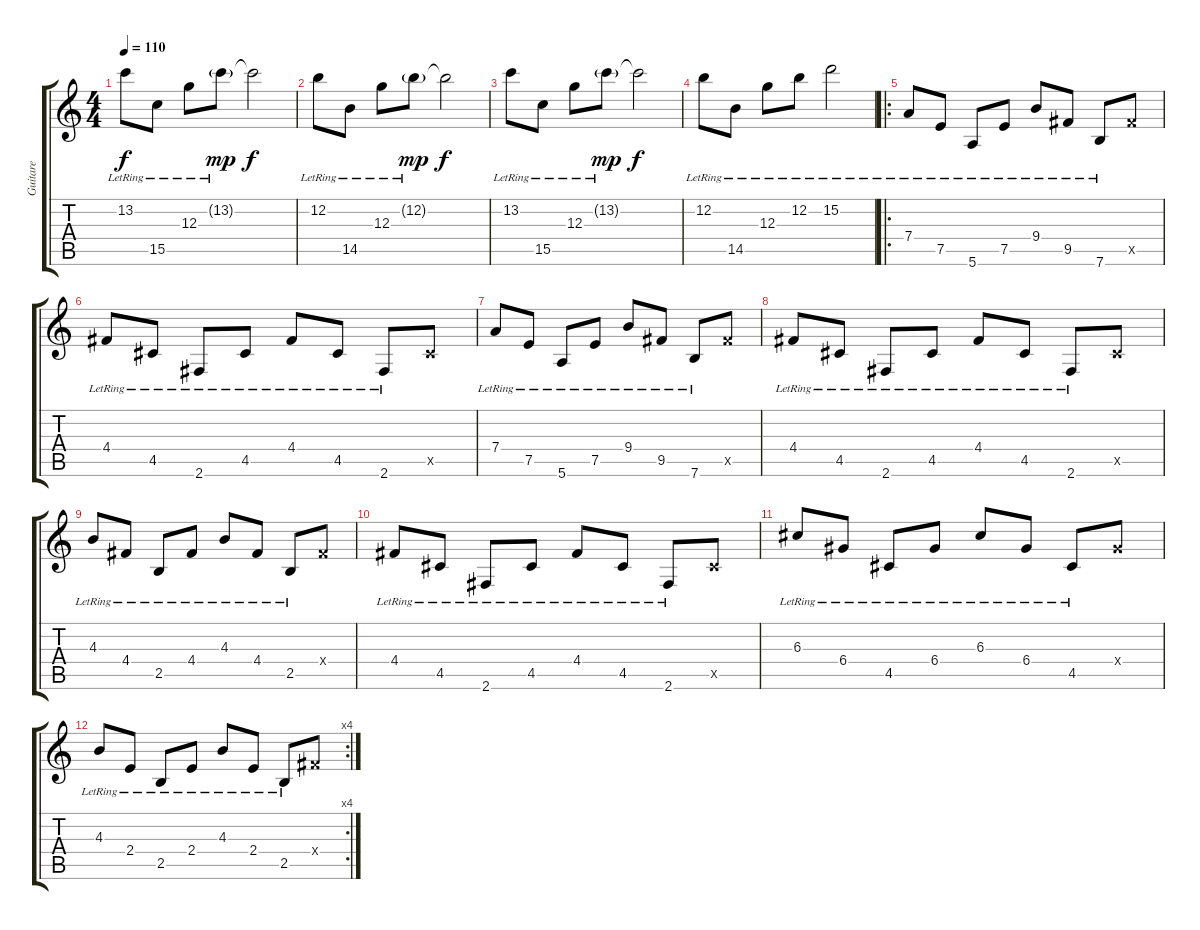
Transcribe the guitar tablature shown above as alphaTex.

\track ("Guitare" "Guitare") {instrument electricguitarmuted}
\staff {score tabs}
\tuning (E4 B3 G3 D3 A2 E2) {hide}
\ts (4 4)
\tempo 110
\clef g2
\ks c
13.2{lr}.8{dy f} 15.5{lr}.8 12.3{lr}.8 13.2{g lr}.8{dy mp} 13.2{t}.2{dy f} |
12.2{lr}.8 14.5{lr}.8 12.3{lr}.8 12.2{g lr}.8{dy mp} 12.2{t}.2{dy f} |
13.2{lr}.8 15.5{lr}.8 12.3{lr}.8 13.2{g lr}.8{dy mp} 13.2{t}.2{dy f} |
12.2{lr}.8 14.5{lr}.8 12.3{lr}.8 12.2{lr}.8 15.2{lr}.2 |
\ro
7.4{lr}.8 7.5{lr}.8 5.6{lr}.8 7.5{lr}.8 9.4{lr}.8 9.5{lr}.8 7.6{lr}.8 9.5{x}.8 |
4.4{lr}.8 4.5{lr}.8 2.6{lr}.8 4.5{lr}.8 4.4{lr}.8 4.5{lr}.8 2.6{lr}.8 4.5{x}.8 |
7.4{lr}.8 7.5{lr}.8 5.6{lr}.8 7.5{lr}.8 9.4{lr}.8 9.5{lr}.8 7.6{lr}.8 9.5{x}.8 |
4.4{lr}.8 4.5{lr}.8 2.6{lr}.8 4.5{lr}.8 4.4{lr}.8 4.5{lr}.8 2.6{lr}.8 4.5{x}.8 |
4.3{lr}.8 4.4{lr}.8 2.5{lr}.8 4.4{lr}.8 4.3{lr}.8 4.4{lr}.8 2.5{lr}.8 4.4{x}.8 |
4.4{lr}.8 4.5{lr}.8 2.6{lr}.8 4.5{lr}.8 4.4{lr}.8 4.5{lr}.8 2.6{lr}.8 4.5{x}.8 |
6.3{lr}.8 6.4{lr}.8 4.5{lr}.8 6.4{lr}.8 6.3{lr}.8 6.4{lr}.8 4.5{lr}.8 6.4{x}.8 |
\rc 4
4.3{lr}.8 2.4{lr}.8 2.5{lr}.8 2.4{lr}.8 4.3{lr}.8 2.4{lr}.8 2.5{lr}.8 4.4{x}.8
